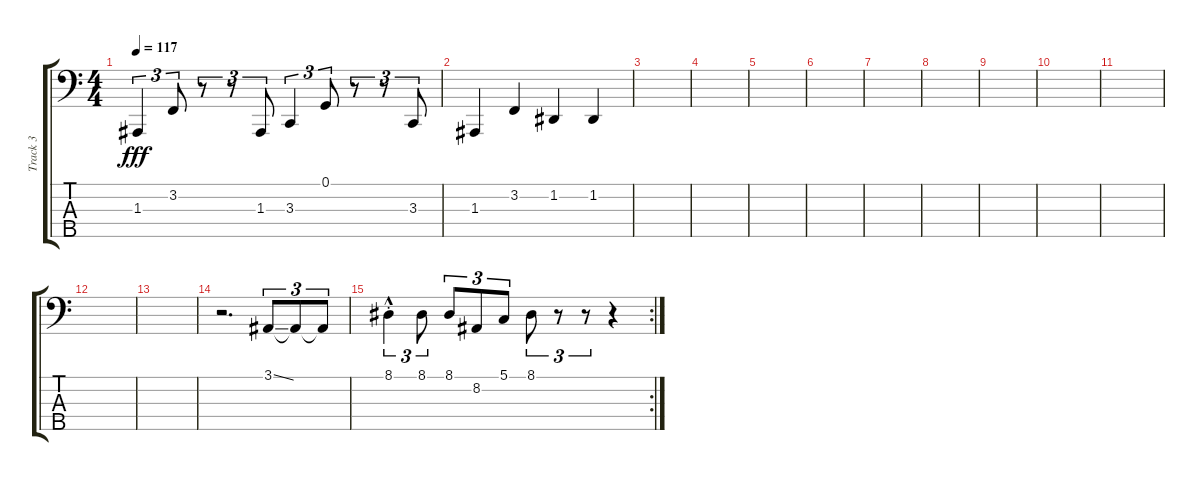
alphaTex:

\track ("Track 3" "Track 3") {instrument tuba}
\staff {score tabs}
\tuning (G2 D2 A1 E1 B0) {hide}
\ts (4 4)
\tempo 117
\clef f4
\ks c
1.3.4{tu (3 2) dy fff} 3.2.8{tu (3 2)} r.8{tu (3 2)} r.8{tu (3 2)} 1.3.8{tu (3 2)} 3.3.4{tu (3 2)} 0.1.8{tu (3 2)} r.8{tu (3 2)} r.8{tu (3 2)} 3.3.8{tu (3 2)} |
1.3.4 3.2.4 1.2.4 1.2.4 |
|
|
|
|
|
|
|
|
|
|
|
r.2{d} 3.1{ss}.8{tu (3 2)} 3.1{t}.8{tu (3 2)} 3.1{t}.8{tu (3 2)} |
\rc 2
8.1{hac st}.4{tu (3 2)} 8.1.8{tu (3 2)} 8.1.8{tu (3 2)} 8.2.8{tu (3 2)} 5.1.8{tu (3 2)} 8.1.8{tu (3 2)} r.8{tu (3 2)} r.8{tu (3 2)} r.4
